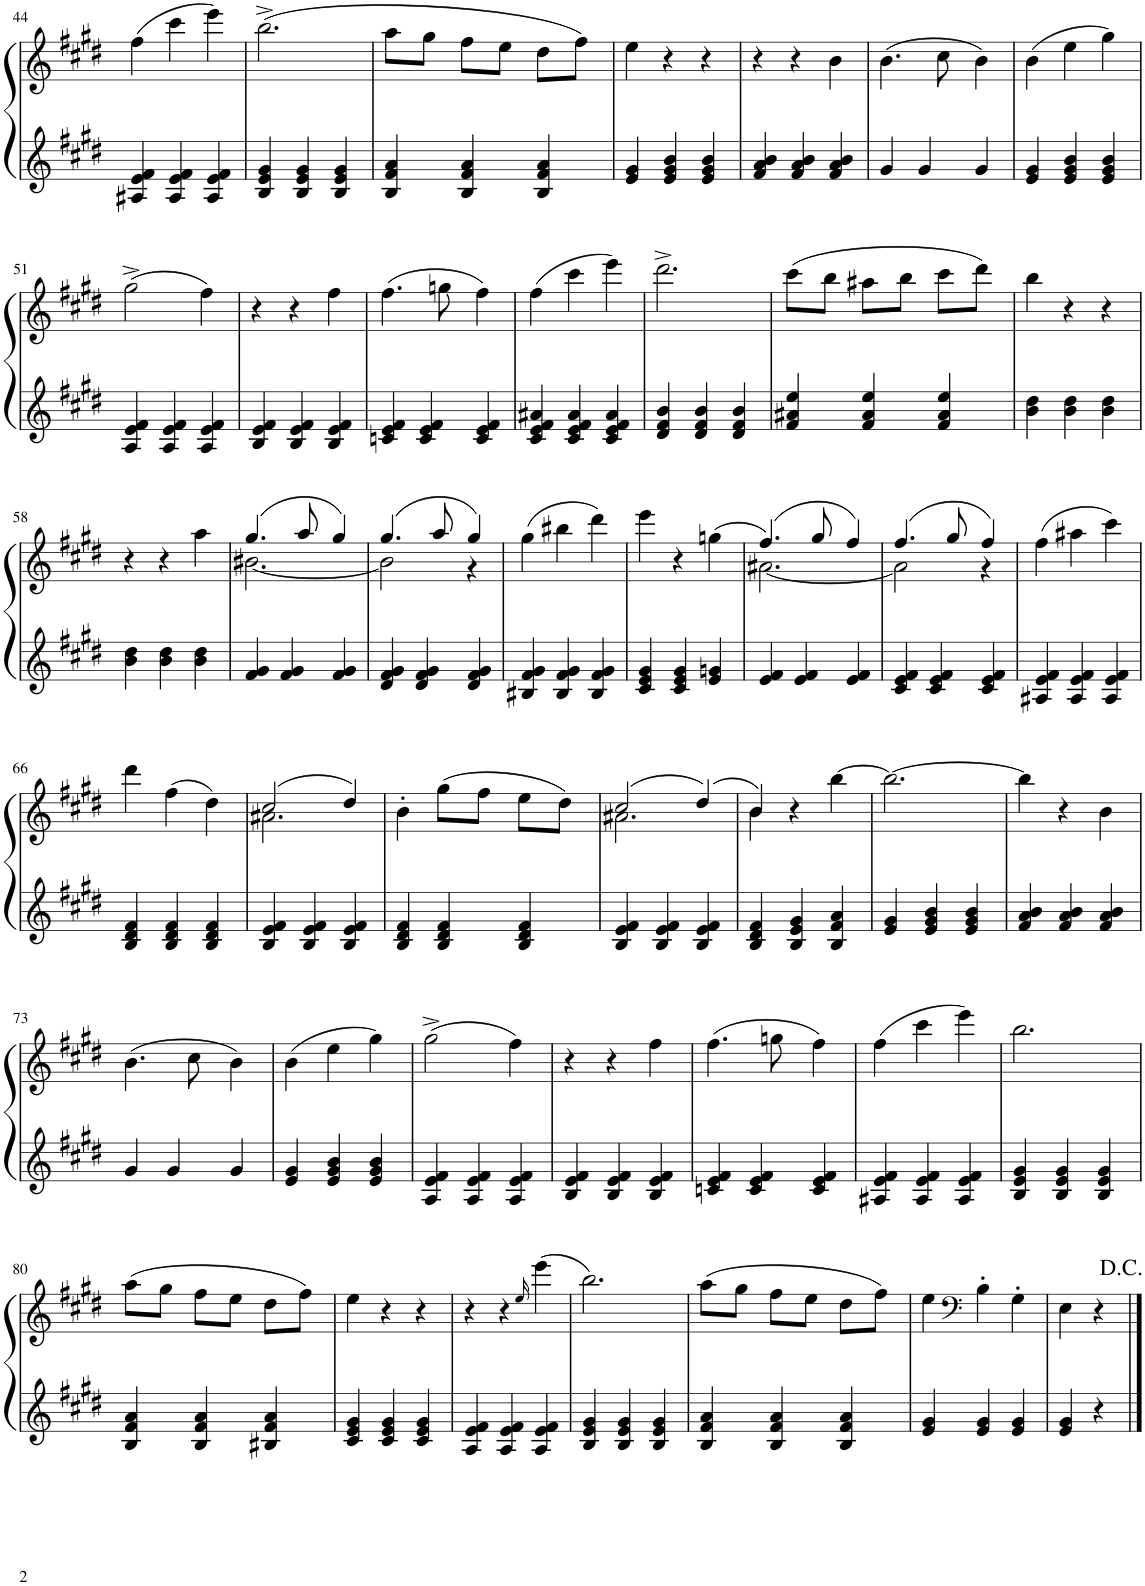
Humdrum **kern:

**kern	**kern
*part1	*part1
*staff2	*staff1
*I"unbenannt2	*
!!LO:PB:g=z
*clefG2	*clefG2
*k[f#c#g#d#]	*k[f#c#g#d#]
*M3/4	*M3/4
=44	=44
4A#X/ 4e/ 4f#/	(4ff#\
4A#/ 4e/ 4f#/	4ccc#\
4A#/ 4e/ 4f#/	4eee\)
=45	=45
4B/ 4e/ 4g#/	(2.bb^\
4B/ 4e/ 4g#/	.
4B/ 4e/ 4g#/	.
=46	=46
4B/ 4f#/ 4a/	8aa\L
.	8gg#\J
4B/ 4f#/ 4a/	8ff#\L
.	8ee\J
4B/ 4f#/ 4a/	8dd#\L
.	8ff#\J)
=47	=47
4e/ 4g#/	4ee\
4e/ 4g#/ 4b/	4r
4e/ 4g#/ 4b/	4r
=48	=48
4f#/ 4a/ 4b/	4r
4f#/ 4a/ 4b/	4r
4f#/ 4a/ 4b/	4b\
=49	=49
4g#/	(4.b\
4g#/	.
.	8cc#\
4g#/	4b\)
=50	=50
4e/ 4g#/	(4b\
4e/ 4g#/ 4b/	4ee\
4e/ 4g#/ 4b/	4gg#\)
!!LO:LB:g=z
=51	=51
4A/ 4e/ 4f#/	(2gg#^\
4A/ 4e/ 4f#/	.
4A/ 4e/ 4f#/	4ff#\)
=52	=52
4B/ 4e/ 4f#/	4r
4B/ 4e/ 4f#/	4r
4B/ 4e/ 4f#/	4ff#\
=53	=53
4cn/ 4e/ 4f#/	(4.ff#\
4c/ 4e/ 4f#/	.
.	8ggn\
4c/ 4e/ 4f#/	4ff#\)
=54	=54
4c#/ 4e/ 4f#/ 4a#X/	(4ff#\
4c#/ 4e/ 4f#/ 4a#/	4ccc#\
4c#/ 4e/ 4f#/ 4a#/	4eee\)
=55	=55
4d#/ 4f#/ 4b/	2.ddd#^\
4d#/ 4f#/ 4b/	.
4d#/ 4f#/ 4b/	.
=56	=56
4f#/ 4a#X/ 4ee/	(8ccc#\L
.	8bb\J
4f#/ 4a#/ 4ee/	8aa#X\L
.	8bb\J
4f#/ 4a#/ 4ee/	8ccc#\L
.	8ddd#\J)
=57	=57
4b\ 4dd#\	4bb\
4b\ 4dd#\	4r
4b\ 4dd#\	4r
!!LO:LB:g=z
=58	=58
4b\ 4dd#\	4r
4b\ 4dd#\	4r
4b\ 4dd#\	4aa\
=59	=59
*	*^
4f#/ 4g#/	(4.gg#/	[2.b#X\
4f#/ 4g#/	.	.
.	8aa/	.
4f#/ 4g#/	4gg#/)	.
=60	=60	=60
4d#/ 4f#/ 4g#/	(4.gg#/	2b#\]
4d#/ 4f#/ 4g#/	.	.
.	8aa/	.
4d#/ 4f#/ 4g#/	4gg#/)	4r
*	*v	*v
=61	=61
4B#X/ 4f#/ 4g#/	(4gg#\
4B#/ 4f#/ 4g#/	4bb#X\
4B#/ 4f#/ 4g#/	4ddd#\)
=62	=62
4c#/ 4e/ 4g#/	4eee\
4c#/ 4e/ 4g#/	4r
4e/ 4gn/	(4ggn\
=63	=63
*	*^
4e/ 4f#/	(4.ff#/)	[2.a#X\
4e/ 4f#/	.	.
.	8gg#/	.
4e/ 4f#/	4ff#/)	.
=64	=64	=64
4c#/ 4e/ 4f#/	(4.ff#/	2a#\]
4c#/ 4e/ 4f#/	.	.
.	8gg#/	.
4c#/ 4e/ 4f#/	4ff#/)	4r
*	*v	*v
=65	=65
4A#X/ 4e/ 4f#/	(4ff#\
4A#/ 4e/ 4f#/	4aa#X\
4A#/ 4e/ 4f#/	4ccc#\)
!!LO:LB:g=z
=66	=66
4B/ 4d#/ 4f#/	4ddd#\
4B/ 4d#/ 4f#/	(4ff#\
4B/ 4d#/ 4f#/	4dd#\)
=67	=67
*	*^
4B/ 4e/ 4f#/	(2cc#/	2.a#X\
4B/ 4e/ 4f#/	.	.
4B/ 4e/ 4f#/	4dd#/)	.
*	*v	*v
=68	=68
4B/ 4d#/ 4f#/	4b'\
4B/ 4d#/ 4f#/	(8gg#\L
.	8ff#\J
4B/ 4d#/ 4f#/	8ee\L
.	8dd#\J)
=69	=69
*	*^
4B/ 4e/ 4f#/	(2cc#/	2.a#X\
4B/ 4e/ 4f#/	.	.
4B/ 4e/ 4f#/	(4dd#/)	.
=70	=70	=70
4B/ 4d#/ 4f#/	4b/)	4b\
4B/ 4e/ 4g#/	4r	2ryy
4B/ 4f#/ 4a/	[4bb\	.
*	*v	*v
=71	=71
4e/ 4g#/	2.bb\_
4e/ 4g#/ 4b/	.
4e/ 4g#/ 4b/	.
=72	=72
4f#/ 4a/ 4b/	4bb\]
4f#/ 4a/ 4b/	4r
4f#/ 4a/ 4b/	4b\
!!LO:LB:g=z
=73	=73
4g#/	(4.b\
4g#/	.
.	8cc#\
4g#/	4b\)
=74	=74
4e/ 4g#/	(4b\
4e/ 4g#/ 4b/	4ee\
4e/ 4g#/ 4b/	4gg#\)
=75	=75
4A/ 4e/ 4f#/	(2gg#^\
4A/ 4e/ 4f#/	.
4A/ 4e/ 4f#/	4ff#\)
=76	=76
4B/ 4e/ 4f#/	4r
4B/ 4e/ 4f#/	4r
4B/ 4e/ 4f#/	4ff#\
=77	=77
4cn/ 4e/ 4f#/	(4.ff#\
4c/ 4e/ 4f#/	.
.	8ggn\
4c/ 4e/ 4f#/	4ff#\)
=78	=78
4A#X/ 4e/ 4f#/	(4ff#\
4A#/ 4e/ 4f#/	4ccc#\
4A#/ 4e/ 4f#/	4eee\)
=79	=79
4B/ 4e/ 4g#/	2.bb\
4B/ 4e/ 4g#/	.
4B/ 4e/ 4g#/	.
!!LO:LB:g=z
=80	=80
4B/ 4f#/ 4a/	(8aa\L
.	8gg#\J
4B/ 4f#/ 4a/	8ff#\L
.	8ee\J
4B#X/ 4f#/ 4a/	8dd#\L
.	8ff#\J)
=81	=81
4c#/ 4e/ 4g#/	4ee\
4c#/ 4e/ 4g#/	4r
4c#/ 4e/ 4g#/	4r
=82	=82
4A/ 4e/ 4f#/	4r
4A/ 4e/ 4f#/	4r
.	16qee/
4A/ 4e/ 4f#/	(4eee\
=83	=83
4B/ 4e/ 4g#/	2.bb\)
4B/ 4e/ 4g#/	.
4B/ 4e/ 4g#/	.
=84	=84
4B/ 4f#/ 4a/	(8aa\L
.	8gg#\J
4B/ 4f#/ 4a/	8ff#\L
.	8ee\J
4B/ 4f#/ 4a/	8dd#\L
.	8ff#\J)
=85	=85
4e/ 4g#/	4ee\
*	*clefF4
4e/ 4g#/	4B'\
4e/ 4g#/	4G#'\
=86	=86
4e/ 4g#/	4E\
4r	4r
==	==
*-	*-
